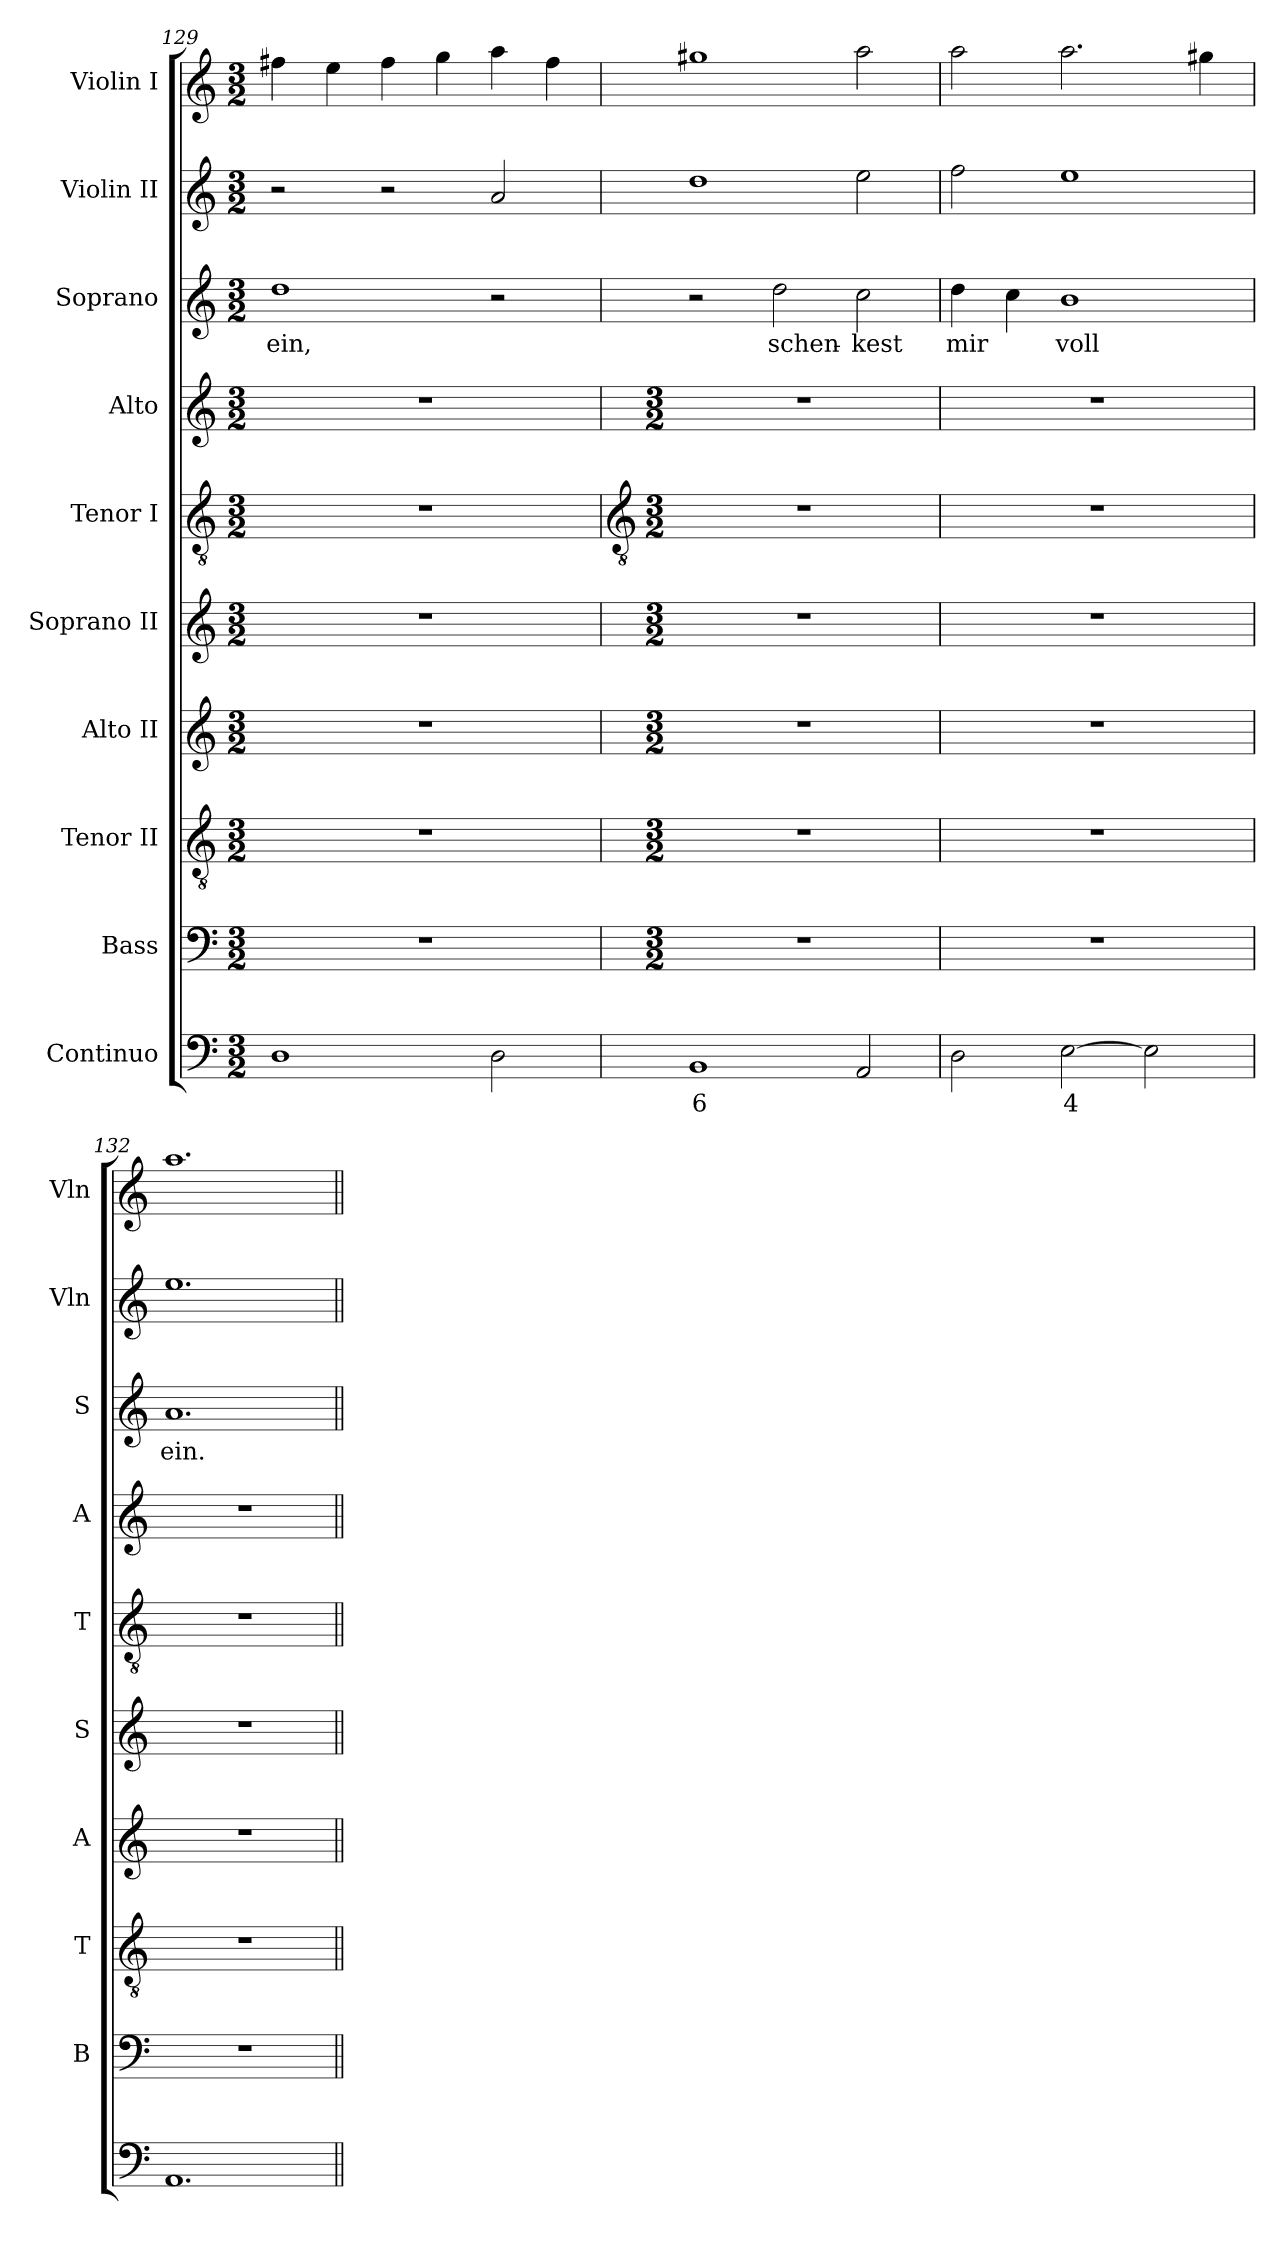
**kern	**text	**kern	**kern	**kern	**kern	**kern	**kern	**kern	**text	**kern	**kern
*part10	*part10	*part9	*part8	*part7	*part6	*part5	*part4	*part3	*part3	*part2	*part1
*staff10	*staff10	*staff9	*staff8	*staff7	*staff6	*staff5	*staff4	*staff3	*staff3	*staff2	*staff1
*I"Continuo	*	*I"Bass	*I"Tenor II	*I"Alto II	*I"Soprano II	*I"Tenor I	*I"Alto	*I"Soprano	*	*I"Violin II	*I"Violin I
*	*	*I'B	*I'T	*I'A	*I'S	*I'T	*I'A	*I'S	*	*I'Vln	*I'Vln
*clefF4	*	*clefF4	*clefGv2	*clefG2	*clefG2	*clefGv2	*clefG2	*clefG2	*	*clefG2	*clefG2
*k[]	*	*k[]	*k[]	*k[]	*k[]	*k[]	*k[]	*k[]	*	*k[]	*k[]
*C:	*	*C:	*C:	*C:	*C:	*C:	*C:	*C:	*	*C:	*C:
*M3/2	*	*M3/2	*M3/2	*M3/2	*M3/2	*M3/2	*M3/2	*M3/2	*	*M3/2	*M3/2
=129	=129	=129	=129	=129	=129	=129	=129	=129	=129	=129	=129
!	!	!	!	!	!	!	!	!	!LO:LY:b	!	!
1D	.	1.r	1.r	1.r	1.r	1.r	1.r	1dd	ein,	2r	4ff#X
.	.	.	.	.	.	.	.	.	.	.	4ee
.	.	.	.	.	.	.	.	.	.	2r	4ff#
.	.	.	.	.	.	.	.	.	.	.	4gg
2D	.	.	.	.	.	.	.	2r	.	2a	4aa
.	.	.	.	.	.	.	.	.	.	.	4ff#
!!LO:LB:g=z
=130	=130	=130	=130	=130	=130	=130	=130	=130	=130	=130	=130
*	*	*	*	*	*	*clefGv2	*	*	*	*	*
*	*	*	*	*	*	*k[]	*k[]	*	*	*	*
*	*	*	*	*	*	*C:	*C:	*	*	*	*
*	*	*M3/2	*M3/2	*M3/2	*M3/2	*M3/2	*M3/2	*	*	*	*
!	!LO:LY:b	!	!	!	!	!LO:N:vis=1	!LO:N:vis=1	!	!	!	!
1BB	6	1.r	1.r	1.r	1.r	1.r	1.r	2r	.	1dd	1gg#X
!	!	!	!	!	!	!	!	!	!LO:LY:b	!	!
.	.	.	.	.	.	.	.	2dd	schen-	.	.
!	!	!	!	!	!	!	!	!	!LO:LY:b	!	!
2AA	.	.	.	.	.	.	.	2cc	-kest	2ee	2aa
=131	=131	=131	=131	=131	=131	=131	=131	=131	=131	=131	=131
!	!	!	!	!	!	!LO:N:vis=1	!LO:N:vis=1	!	!LO:LY:b	!	!
2D	.	1.r	1.r	1.r	1.r	1.r	1.r	4dd	mir	2ff	2aa
.	.	.	.	.	.	.	.	4cc	.	.	.
!	!LO:LY:b	!	!	!	!	!	!	!	!LO:LY:b	!	!
[2E	4	.	.	.	.	.	.	1b	voll	1ee	2.aa
2E]	.	.	.	.	.	.	.	.	.	.	.
.	.	.	.	.	.	.	.	.	.	.	4gg#X
=132	=132	=132	=132	=132	=132	=132	=132	=132	=132	=132	=132
!	!	!	!	!	!	!LO:N:vis=1	!LO:N:vis=1	!	!LO:LY:b	!	!
1.AA	.	1.r	1.r	1.r	1.r	1.r	1.r	1.a	ein.	1.ee	1.aa
=||	=||	=||	=||	=||	=||	=||	=||	=||	=||	=||	=||
*-	*-	*-	*-	*-	*-	*-	*-	*-	*-	*-	*-
